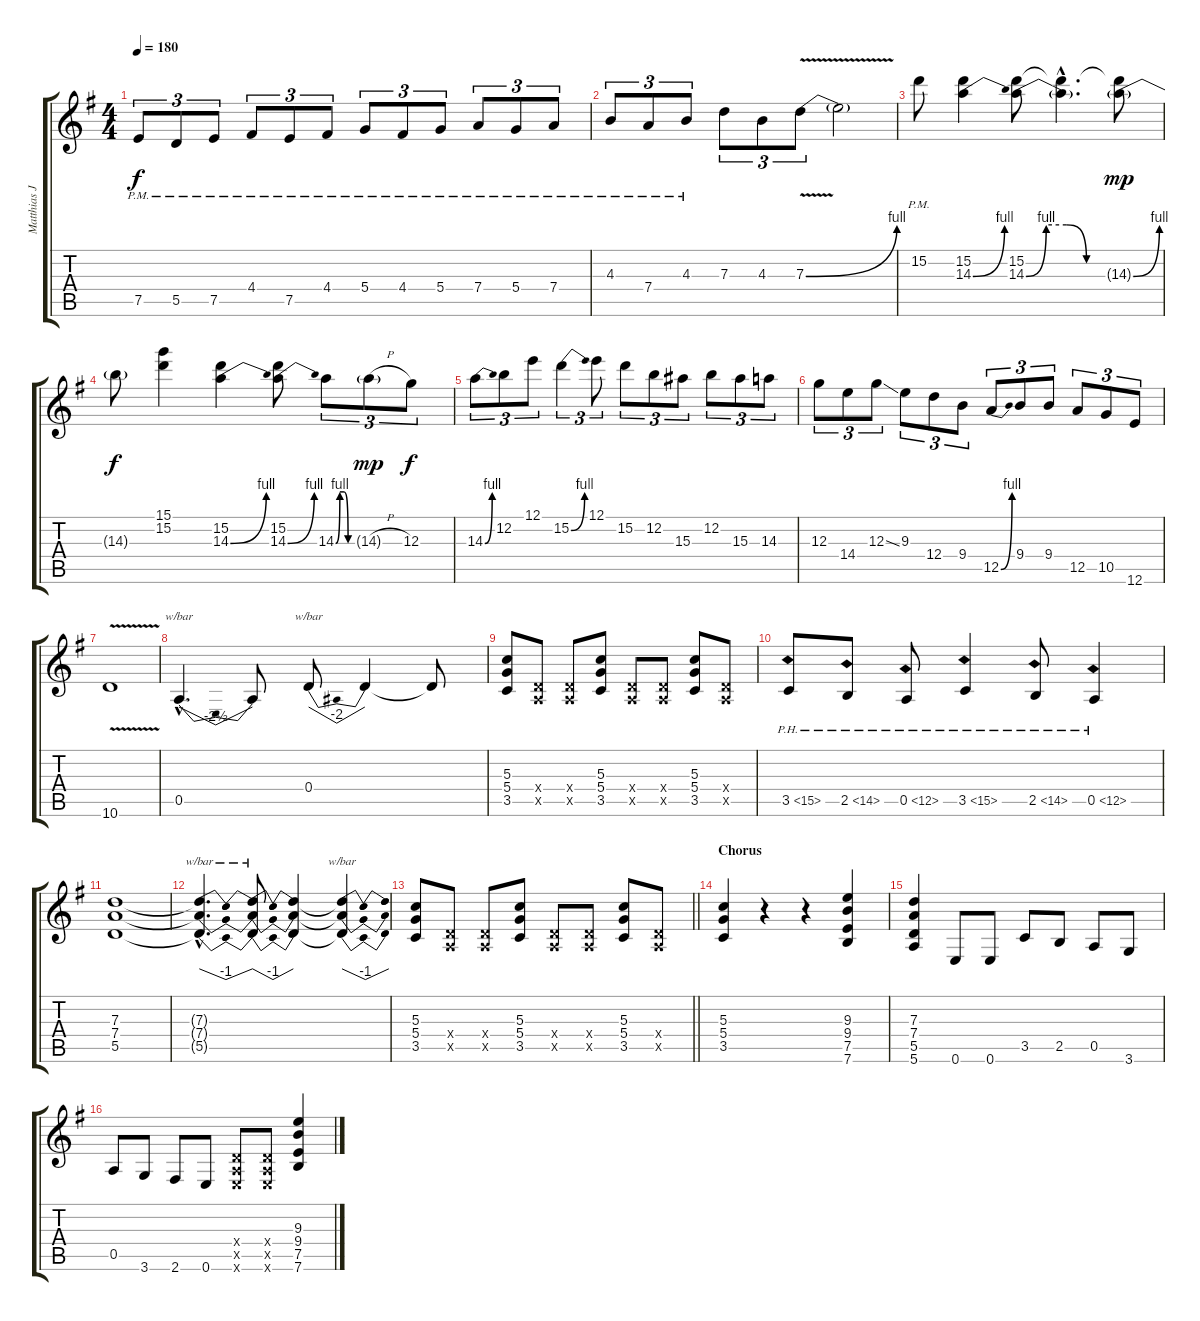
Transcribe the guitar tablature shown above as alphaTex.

\track ("Matthias Jabs" "Matthias J") {instrument distortionguitar}
\staff {score tabs}
\tuning (E4 B3 G3 D3 A2 E2) {hide}
\ts (4 4)
\tempo 180
\clef g2
\ks eminor
7.5{pm}.8{tu (3 2) dy f} 5.5{pm}.8{tu (3 2)} 7.5{pm}.8{tu (3 2)} 4.4{pm}.8{tu (3 2)} 7.5{pm}.8{tu (3 2)} 4.4{pm}.8{tu (3 2)} 5.4{pm}.8{tu (3 2)} 4.4{pm}.8{tu (3 2)} 5.4{pm}.8{tu (3 2)} 7.4{pm}.8{tu (3 2)} 5.4{pm}.8{tu (3 2)} 7.4{pm}.8{tu (3 2)} |
4.3{pm}.8{tu (3 2)} 7.4{pm}.8{tu (3 2)} 4.3{pm}.8{tu (3 2)} 7.3.8{tu (3 2)} 4.3.8{tu (3 2)} 7.3{be (bend 0 0 60 4) v}.8{tu (3 2)} 7.3{t}.2 |
15.2{pm}.8 (15.2 14.3{be (bend 0 0 60 4)}).4 (15.2 14.3{be (custom 0 0 15 4 30 4 45 0 60 0)}).8 (15.2{hac t} 14.3{hac t}).4{d} (15.2{t} 14.3{be (bend 0 0 60 4) g}).8{dy mp} |
14.3{t}.8{dy f} (15.1 15.2).4 (15.2 14.3{be (bend 0 0 60 4)}).4 (15.2 14.3{be (bend 0 0 60 4)}).8 14.3{be (custom 0 0 15 4 30 4 45 0 60 0)}.8{tu (3 2)} 14.3{h g}.8{tu (3 2) dy mp} 12.3.8{tu (3 2) dy f} |
14.3{be (bend 0 0 60 4)}.8{tu (3 2)} 12.2.8{tu (3 2)} 12.1.8{tu (3 2)} 15.2{be (bend 0 0 60 4)}.4{tu (3 2)} 12.1.8{tu (3 2)} 15.2.8{tu (3 2)} 12.2.8{tu (3 2)} 15.3.8{tu (3 2)} 12.2.8{tu (3 2)} 15.3.8{tu (3 2)} 14.3.8{tu (3 2)} |
12.3.8{tu (3 2)} 14.4.8{tu (3 2)} 12.3{ss}.8{tu (3 2)} 9.3.8{tu (3 2)} 12.4.8{tu (3 2)} 9.4.8{tu (3 2)} 12.5{be (bend 0 0 60 4)}.8{tu (3 2)} 9.4.8{tu (3 2)} 9.4.8{tu (3 2)} 12.5.8{tu (3 2)} 10.5.8{tu (3 2)} 12.6.8{tu (3 2)} |
10.6{v}.1 |
0.5{hac}.4{d tbe (dip default 0 0 30 -10 60 0)} 0.5{t}.8 0.4.8{tbe (dip default 0 0 30 -8 60 0)} 0.4{t}.4 0.4{t}.8 |
(5.3 5.4 3.5).8 (0.4{x} 0.5{x}).8 (0.4{x} 0.5{x}).8 (5.3 5.4 3.5).8 (0.4{x} 0.5{x}).8 (0.4{x} 0.5{x}).8 (5.3 5.4 3.5).8 (0.4{x} 0.5{x}).8 |
3.5{ph 12}.8 2.5{ph 12}.8 0.5{ph 12}.8 3.5{ph 12}.4 2.5{ph 12}.8 0.5{ph 12}.4 |
(7.3 7.4 5.5).1 |
(7.3{hac t} 7.4{hac t} 5.5{hac t}).4{d tbe (dip default 0 0 30 -4 60 0)} (7.3{t} 7.4{t} 5.5{t}).8{tbe (dip default 0 0 30 -4 60 0)} (7.3{t} 7.4{t} 5.5{t}).4 (7.3{t} 7.4{t} 5.5{t}).4{tbe (dip default 0 0 30 -4 60 0)} |
\barLineRight lightlight
(5.3 5.4 3.5).8 (0.4{x} 0.5{x}).8 (0.4{x} 0.5{x}).8 (5.3 5.4 3.5).8 (0.4{x} 0.5{x}).8 (0.4{x} 0.5{x}).8 (5.3 5.4 3.5).8 (0.4{x} 0.5{x}).8 |
\section ("" "Chorus")
(5.3 5.4 3.5).4 r.4 r.4 (9.3 9.4 7.5 7.6).4 |
(7.3 7.4 5.5 5.6).4 0.6.8 0.6.8 3.5.8 2.5.8 0.5.8 3.6.8 |
0.5.8 3.6.8 2.6.8 0.6.8 (0.4{x} 0.5{x} 0.6{x}).8 (0.4{x} 0.5{x} 0.6{x}).8 (9.3 9.4 7.5 7.6).4
